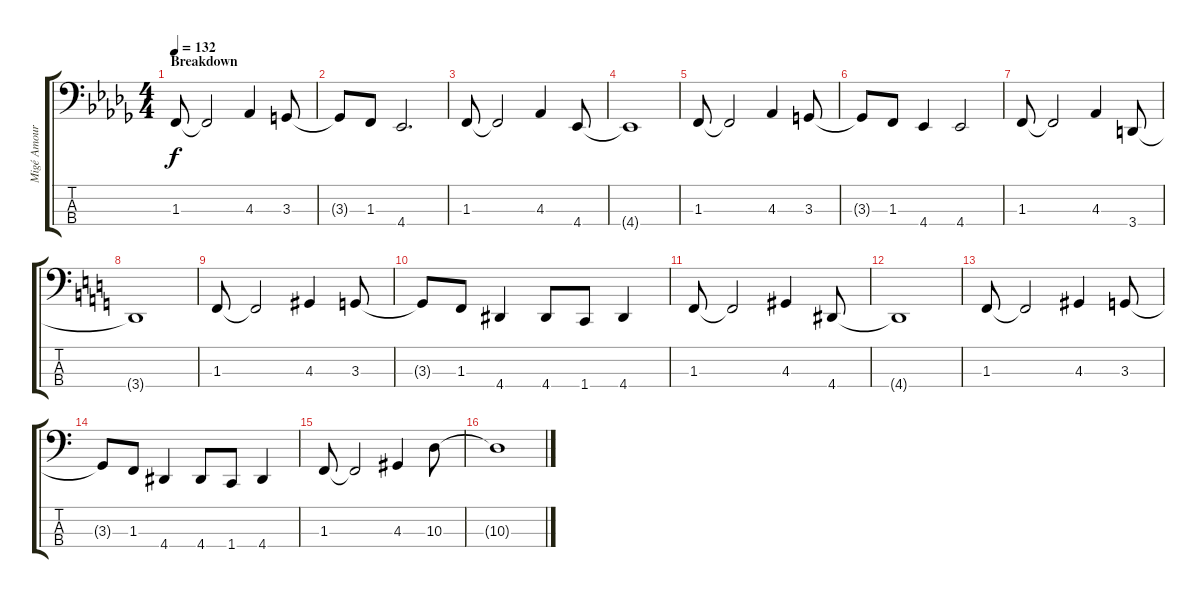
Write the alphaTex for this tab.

\track ("Migé Amour (Bass)" "Migé Amour") {instrument electricbassfinger}
\staff {score tabs}
\tuning (D2 A1 E1 B0) {hide}
\ts (4 4)
\section ("" "Breakdown")
\tempo 132
\clef f4
\ks db
1.3.8{dy f} 1.3{t}.2 4.3.4 3.3.8 |
3.3{t}.8 1.3.8 4.4.2{d} |
1.3.8 1.3{t}.2 4.3.4 4.4.8 |
4.4{t}.1 |
1.3.8 1.3{t}.2 4.3.4 3.3.8 |
3.3{t}.8 1.3.8 4.4.4 4.4.2 |
1.3.8 1.3{t}.2 4.3.4 3.4.8 |
\ks c
3.4{t}.1 |
1.3.8 1.3{t}.2 4.3.4 3.3.8 |
3.3{t}.8 1.3.8 4.4.4 4.4.8 1.4.8 4.4.4 |
1.3.8 1.3{t}.2 4.3.4 4.4.8 |
4.4{t}.1 |
1.3.8 1.3{t}.2 4.3.4 3.3.8 |
3.3{t}.8 1.3.8 4.4.4 4.4.8 1.4.8 4.4.4 |
1.3.8 1.3{t}.2 4.3.4 10.3.8 |
10.3{t}.1
